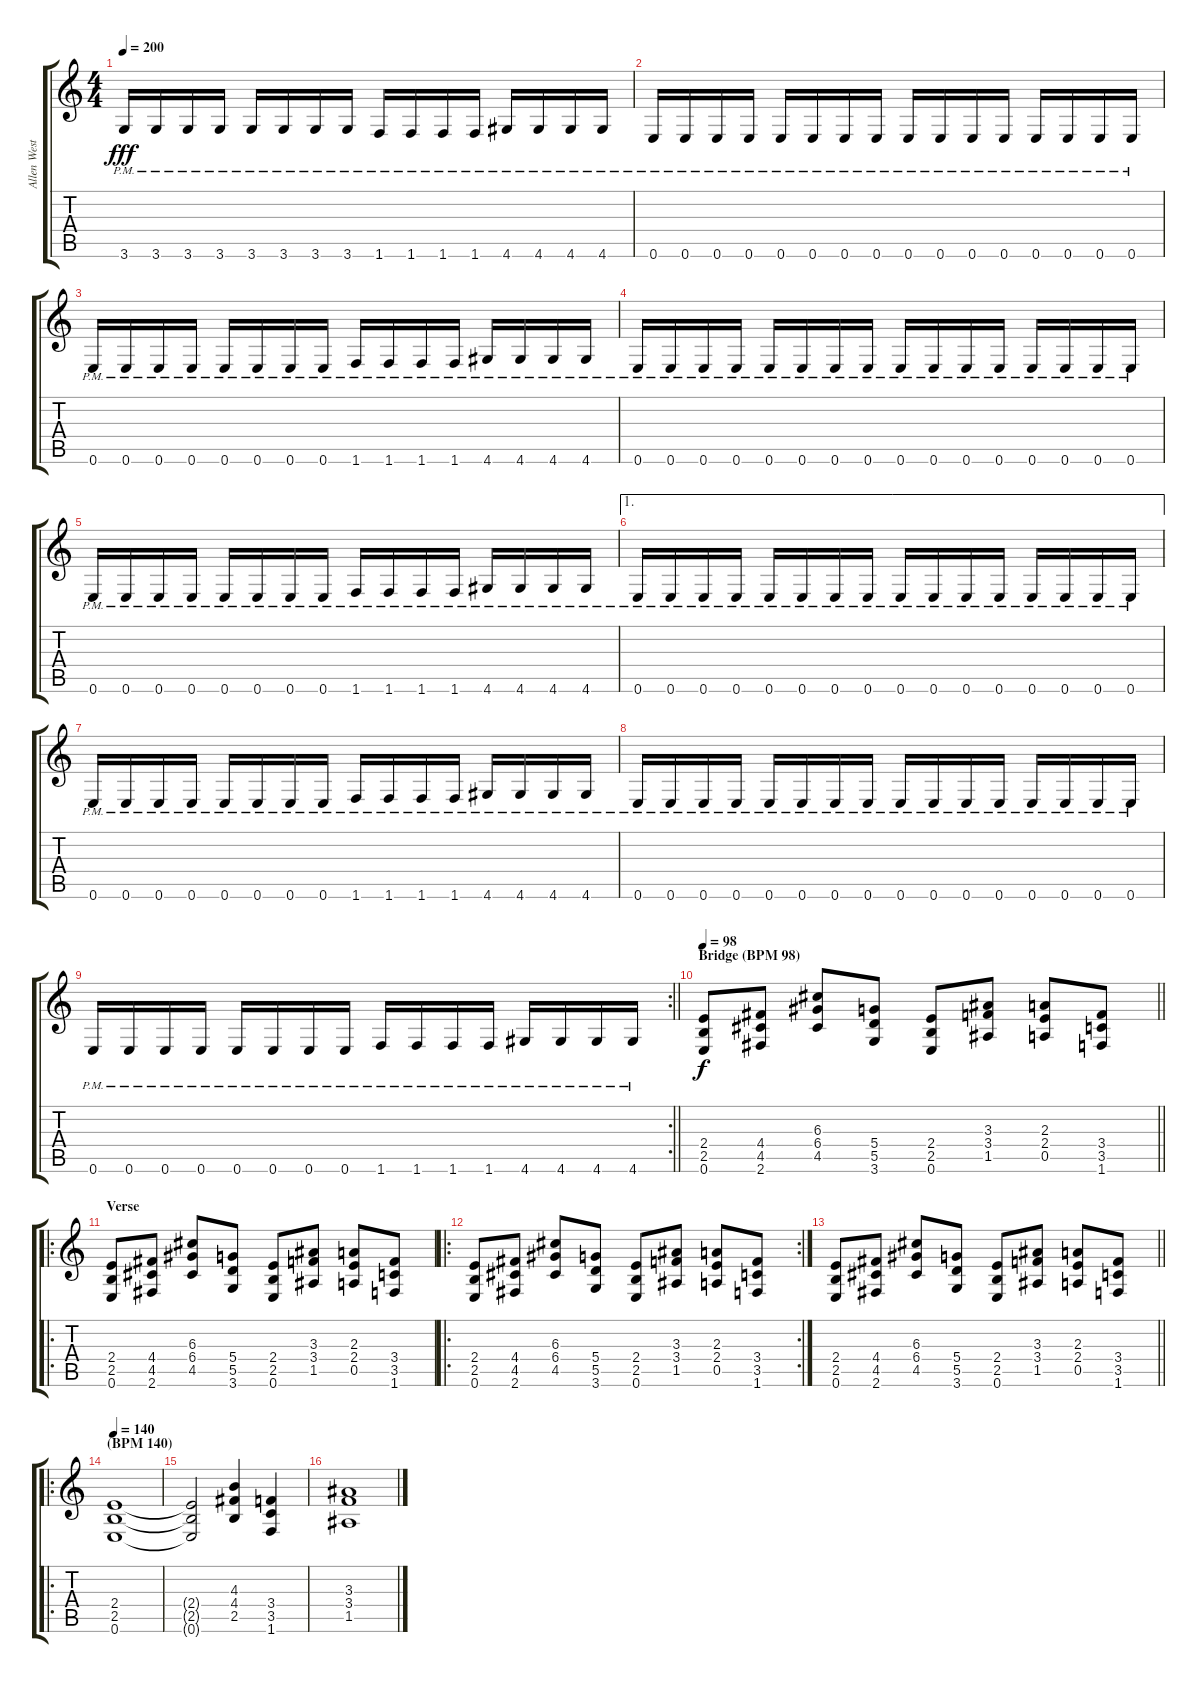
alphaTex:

\track ("Allen West" "Allen West") {instrument distortionguitar}
\staff {score tabs}
\tuning (E4 B3 G3 D3 A2 E2) {hide}
\ts (4 4)
\tempo 200
\clef g2
\ks c
3.6{pm}.16{dy fff} 3.6{pm}.16 3.6{pm}.16 3.6{pm}.16 3.6{pm}.16 3.6{pm}.16 3.6{pm}.16 3.6{pm}.16 1.6{pm}.16 1.6{pm}.16 1.6{pm}.16 1.6{pm}.16 4.6{pm}.16 4.6{pm}.16 4.6{pm}.16 4.6{pm}.16 |
0.6{pm}.16 0.6{pm}.16 0.6{pm}.16 0.6{pm}.16 0.6{pm}.16 0.6{pm}.16 0.6{pm}.16 0.6{pm}.16 0.6{pm}.16 0.6{pm}.16 0.6{pm}.16 0.6{pm}.16 0.6{pm}.16 0.6{pm}.16 0.6{pm}.16 0.6{pm}.16 |
0.6{pm}.16 0.6{pm}.16 0.6{pm}.16 0.6{pm}.16 0.6{pm}.16 0.6{pm}.16 0.6{pm}.16 0.6{pm}.16 1.6{pm}.16 1.6{pm}.16 1.6{pm}.16 1.6{pm}.16 4.6{pm}.16 4.6{pm}.16 4.6{pm}.16 4.6{pm}.16 |
0.6{pm}.16 0.6{pm}.16 0.6{pm}.16 0.6{pm}.16 0.6{pm}.16 0.6{pm}.16 0.6{pm}.16 0.6{pm}.16 0.6{pm}.16 0.6{pm}.16 0.6{pm}.16 0.6{pm}.16 0.6{pm}.16 0.6{pm}.16 0.6{pm}.16 0.6{pm}.16 |
0.6{pm}.16 0.6{pm}.16 0.6{pm}.16 0.6{pm}.16 0.6{pm}.16 0.6{pm}.16 0.6{pm}.16 0.6{pm}.16 1.6{pm}.16 1.6{pm}.16 1.6{pm}.16 1.6{pm}.16 4.6{pm}.16 4.6{pm}.16 4.6{pm}.16 4.6{pm}.16 |
\ae 1
0.6{pm}.16 0.6{pm}.16 0.6{pm}.16 0.6{pm}.16 0.6{pm}.16 0.6{pm}.16 0.6{pm}.16 0.6{pm}.16 0.6{pm}.16 0.6{pm}.16 0.6{pm}.16 0.6{pm}.16 0.6{pm}.16 0.6{pm}.16 0.6{pm}.16 0.6{pm}.16 |
0.6{pm}.16 0.6{pm}.16 0.6{pm}.16 0.6{pm}.16 0.6{pm}.16 0.6{pm}.16 0.6{pm}.16 0.6{pm}.16 1.6{pm}.16 1.6{pm}.16 1.6{pm}.16 1.6{pm}.16 4.6{pm}.16 4.6{pm}.16 4.6{pm}.16 4.6{pm}.16 |
0.6{pm}.16 0.6{pm}.16 0.6{pm}.16 0.6{pm}.16 0.6{pm}.16 0.6{pm}.16 0.6{pm}.16 0.6{pm}.16 0.6{pm}.16 0.6{pm}.16 0.6{pm}.16 0.6{pm}.16 0.6{pm}.16 0.6{pm}.16 0.6{pm}.16 0.6{pm}.16 |
\rc 2
\barLineRight lightlight
0.6{pm}.16 0.6{pm}.16 0.6{pm}.16 0.6{pm}.16 0.6{pm}.16 0.6{pm}.16 0.6{pm}.16 0.6{pm}.16 1.6{pm}.16 1.6{pm}.16 1.6{pm}.16 1.6{pm}.16 4.6{pm}.16 4.6{pm}.16 4.6{pm}.16 4.6{pm}.16 |
\section ("" "Bridge (BPM 98)")
\tempo 98
\barLineRight lightlight
(2.4 2.5 0.6).8{dy f} (4.4 4.5 2.6).8 (6.3 6.4 4.5).8 (5.4 5.5 3.6).8 (2.4 2.5 0.6).8 (3.3 3.4 1.5).8 (2.3 2.4 0.5).8 (3.4 3.5 1.6).8 |
\ro
\section ("" "Verse")
(2.4 2.5 0.6).8 (4.4 4.5 2.6).8 (6.3 6.4 4.5).8 (5.4 5.5 3.6).8 (2.4 2.5 0.6).8 (3.3 3.4 1.5).8 (2.3 2.4 0.5).8 (3.4 3.5 1.6).8 |
\ro
\rc 2
(2.4 2.5 0.6).8 (4.4 4.5 2.6).8 (6.3 6.4 4.5).8 (5.4 5.5 3.6).8 (2.4 2.5 0.6).8 (3.3 3.4 1.5).8 (2.3 2.4 0.5).8 (3.4 3.5 1.6).8 |
\barLineRight lightlight
(2.4 2.5 0.6).8 (4.4 4.5 2.6).8 (6.3 6.4 4.5).8 (5.4 5.5 3.6).8 (2.4 2.5 0.6).8 (3.3 3.4 1.5).8 (2.3 2.4 0.5).8 (3.4 3.5 1.6).8 |
\ro
\section ("" "(BPM 140)")
\tempo 140
(2.4 2.5 0.6).1 |
(2.4{t} 2.5{t} 0.6{t}).2 (4.3 4.4 2.5).4 (3.4 3.5 1.6).4 |
(3.3 3.4 1.5).1
